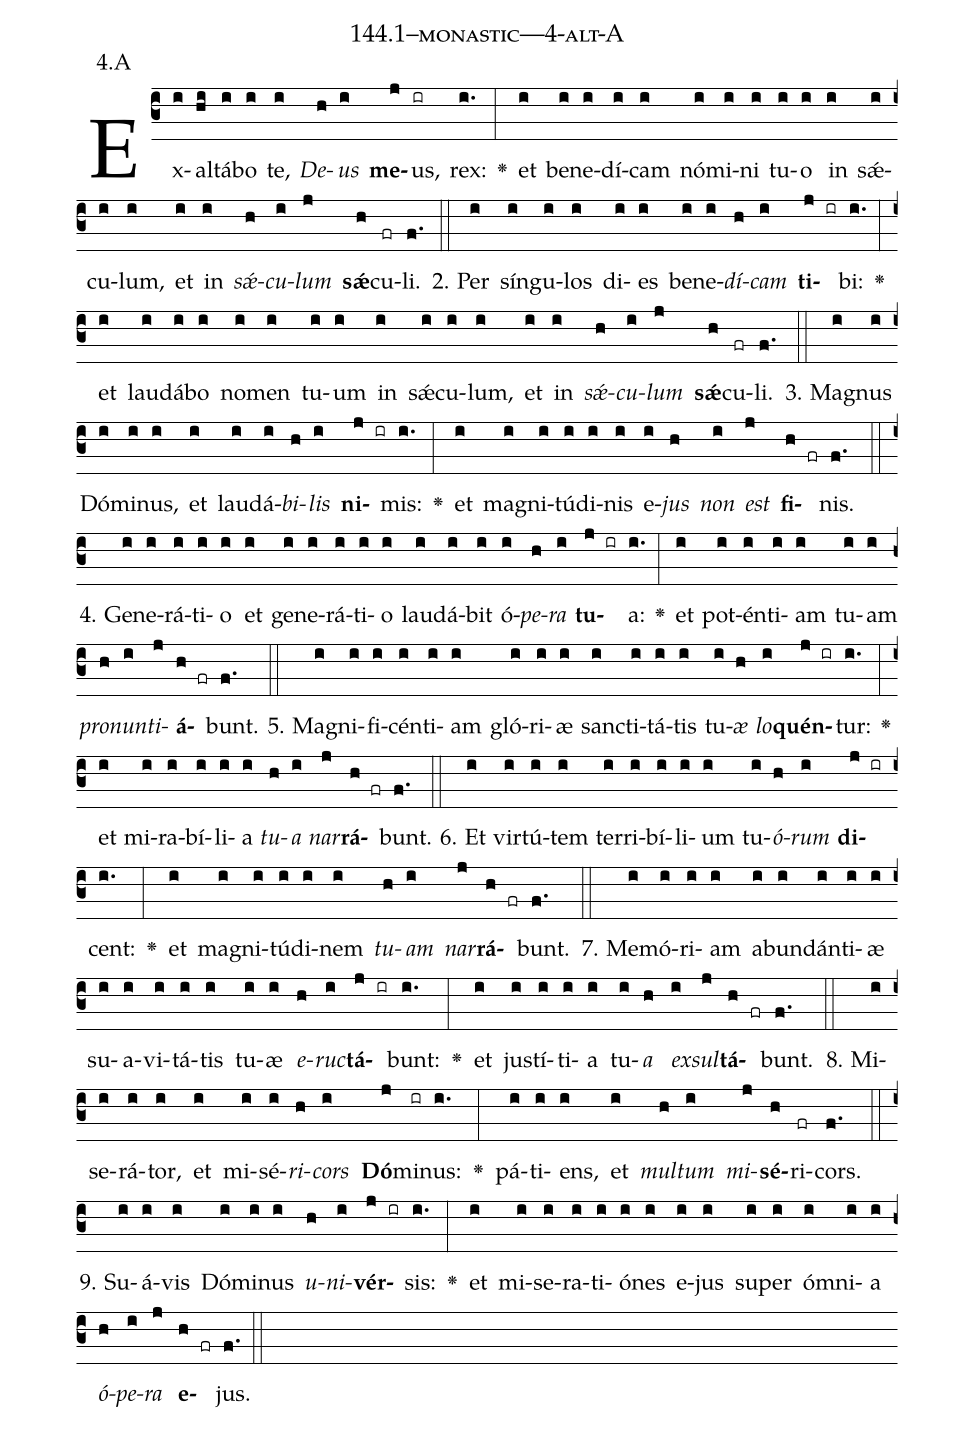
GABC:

name: 144.1--monastic---4-alt-A;
annotation: 4.A;
%%
(c3)Ex(i)al(hi)tá(i)bo(i) te,(i) <i>De</i>(h)<i>us</i>(i) <b>me</b>(j)us,(ir) rex:(i.) <v>\greheightstar</v>(:) et(i) be(i)ne(i)dí(i)cam(i) nó(i)mi(i)ni(i) tu(i)o(i) in(i) sǽ(i)cu(i)lum,(i) et(i) in(i) <i>sǽ</i>(h)<i>cu</i>(i)<i>lum</i>(j) <b>sǽ</b>(h)cu(fr)li.(f.) (::)
2. Per(i) sín(i)gu(i)los(i) di(i)es(i) be(i)ne(i)<i>dí</i>(h)<i>cam</i>(i) <b>ti</b>(j ir)bi:(i.) <v>\greheightstar</v>(:) et(i) lau(i)dá(i)bo(i) no(i)men(i) tu(i)um(i) in(i) sǽ(i)cu(i)lum,(i) et(i) in(i) <i>sǽ</i>(h)<i>cu</i>(i)<i>lum</i>(j) <b>sǽ</b>(h)cu(fr)li.(f.) (::)
3. Ma(i)gnus(i) Dó(i)mi(i)nus,(i) et(i) lau(i)dá(i)<i>bi</i>(h)<i>lis</i>(i) <b>ni</b>(j ir)mis:(i.) <v>\greheightstar</v>(:) et(i) ma(i)gni(i)tú(i)di(i)nis(i) e(i)<i>jus</i>(h) <i>non</i>(i) <i>est</i>(j) <b>fi</b>(h fr)nis.(f.) (::)
4. Ge(i)ne(i)rá(i)ti(i)o(i) et(i) ge(i)ne(i)rá(i)ti(i)o(i) lau(i)dá(i)bit(i) ó(i)<i>pe</i>(h)<i>ra</i>(i) <b>tu</b>(j ir)a:(i.) <v>\greheightstar</v>(:) et(i) pot(i)én(i)ti(i)am(i) tu(i)am(i) <i>pro</i>(h)<i>nun</i>(i)<i>ti</i>(j)<b>á</b>(h fr)bunt.(f.) (::)
5. Ma(i)gni(i)fi(i)cén(i)ti(i)am(i) gló(i)ri(i)æ(i) sanc(i)ti(i)tá(i)tis(i) tu(i)<i>æ</i>(h) <i>lo</i>(i)<b>quén</b>(j ir)tur:(i.) <v>\greheightstar</v>(:) et(i) mi(i)ra(i)bí(i)li(i)a(i) <i>tu</i>(h)<i>a</i>(i) <i>nar</i>(j)<b>rá</b>(h fr)bunt.(f.) (::)
6. Et(i) vir(i)tú(i)tem(i) ter(i)ri(i)bí(i)li(i)um(i) tu(i)<i>ó</i>(h)<i>rum</i>(i) <b>di</b>(j ir)cent:(i.) <v>\greheightstar</v>(:) et(i) ma(i)gni(i)tú(i)di(i)nem(i) <i>tu</i>(h)<i>am</i>(i) <i>nar</i>(j)<b>rá</b>(h fr)bunt.(f.) (::)
7. Me(i)mó(i)ri(i)am(i) ab(i)un(i)dán(i)ti(i)æ(i) su(i)a(i)vi(i)tá(i)tis(i) tu(i)æ(i) <i>e</i>(h)<i>ruc</i>(i)<b>tá</b>(j ir)bunt:(i.) <v>\greheightstar</v>(:) et(i) jus(i)tí(i)ti(i)a(i) tu(i)<i>a</i>(h) <i>ex</i>(i)<i>sul</i>(j)<b>tá</b>(h fr)bunt.(f.) (::)
8. Mi(i)se(i)rá(i)tor,(i) et(i) mi(i)sé(i)<i>ri</i>(h)<i>cors</i>(i) <b>Dó</b>(j)mi(ir)nus:(i.) <v>\greheightstar</v>(:) pá(i)ti(i)ens,(i) et(i) <i>mul</i>(h)<i>tum</i>(i) <i>mi</i>(j)<b>sé</b>(h)ri(fr)cors.(f.) (::)
9. Su(i)á(i)vis(i) Dó(i)mi(i)nus(i) <i>u</i>(h)<i>ni</i>(i)<b>vér</b>(j ir)sis:(i.) <v>\greheightstar</v>(:) et(i) mi(i)se(i)ra(i)ti(i)ó(i)nes(i) e(i)jus(i) su(i)per(i) óm(i)ni(i)a(i) <i>ó</i>(h)<i>pe</i>(i)<i>ra</i>(j) <b>e</b>(h fr)jus.(f.) (::)
